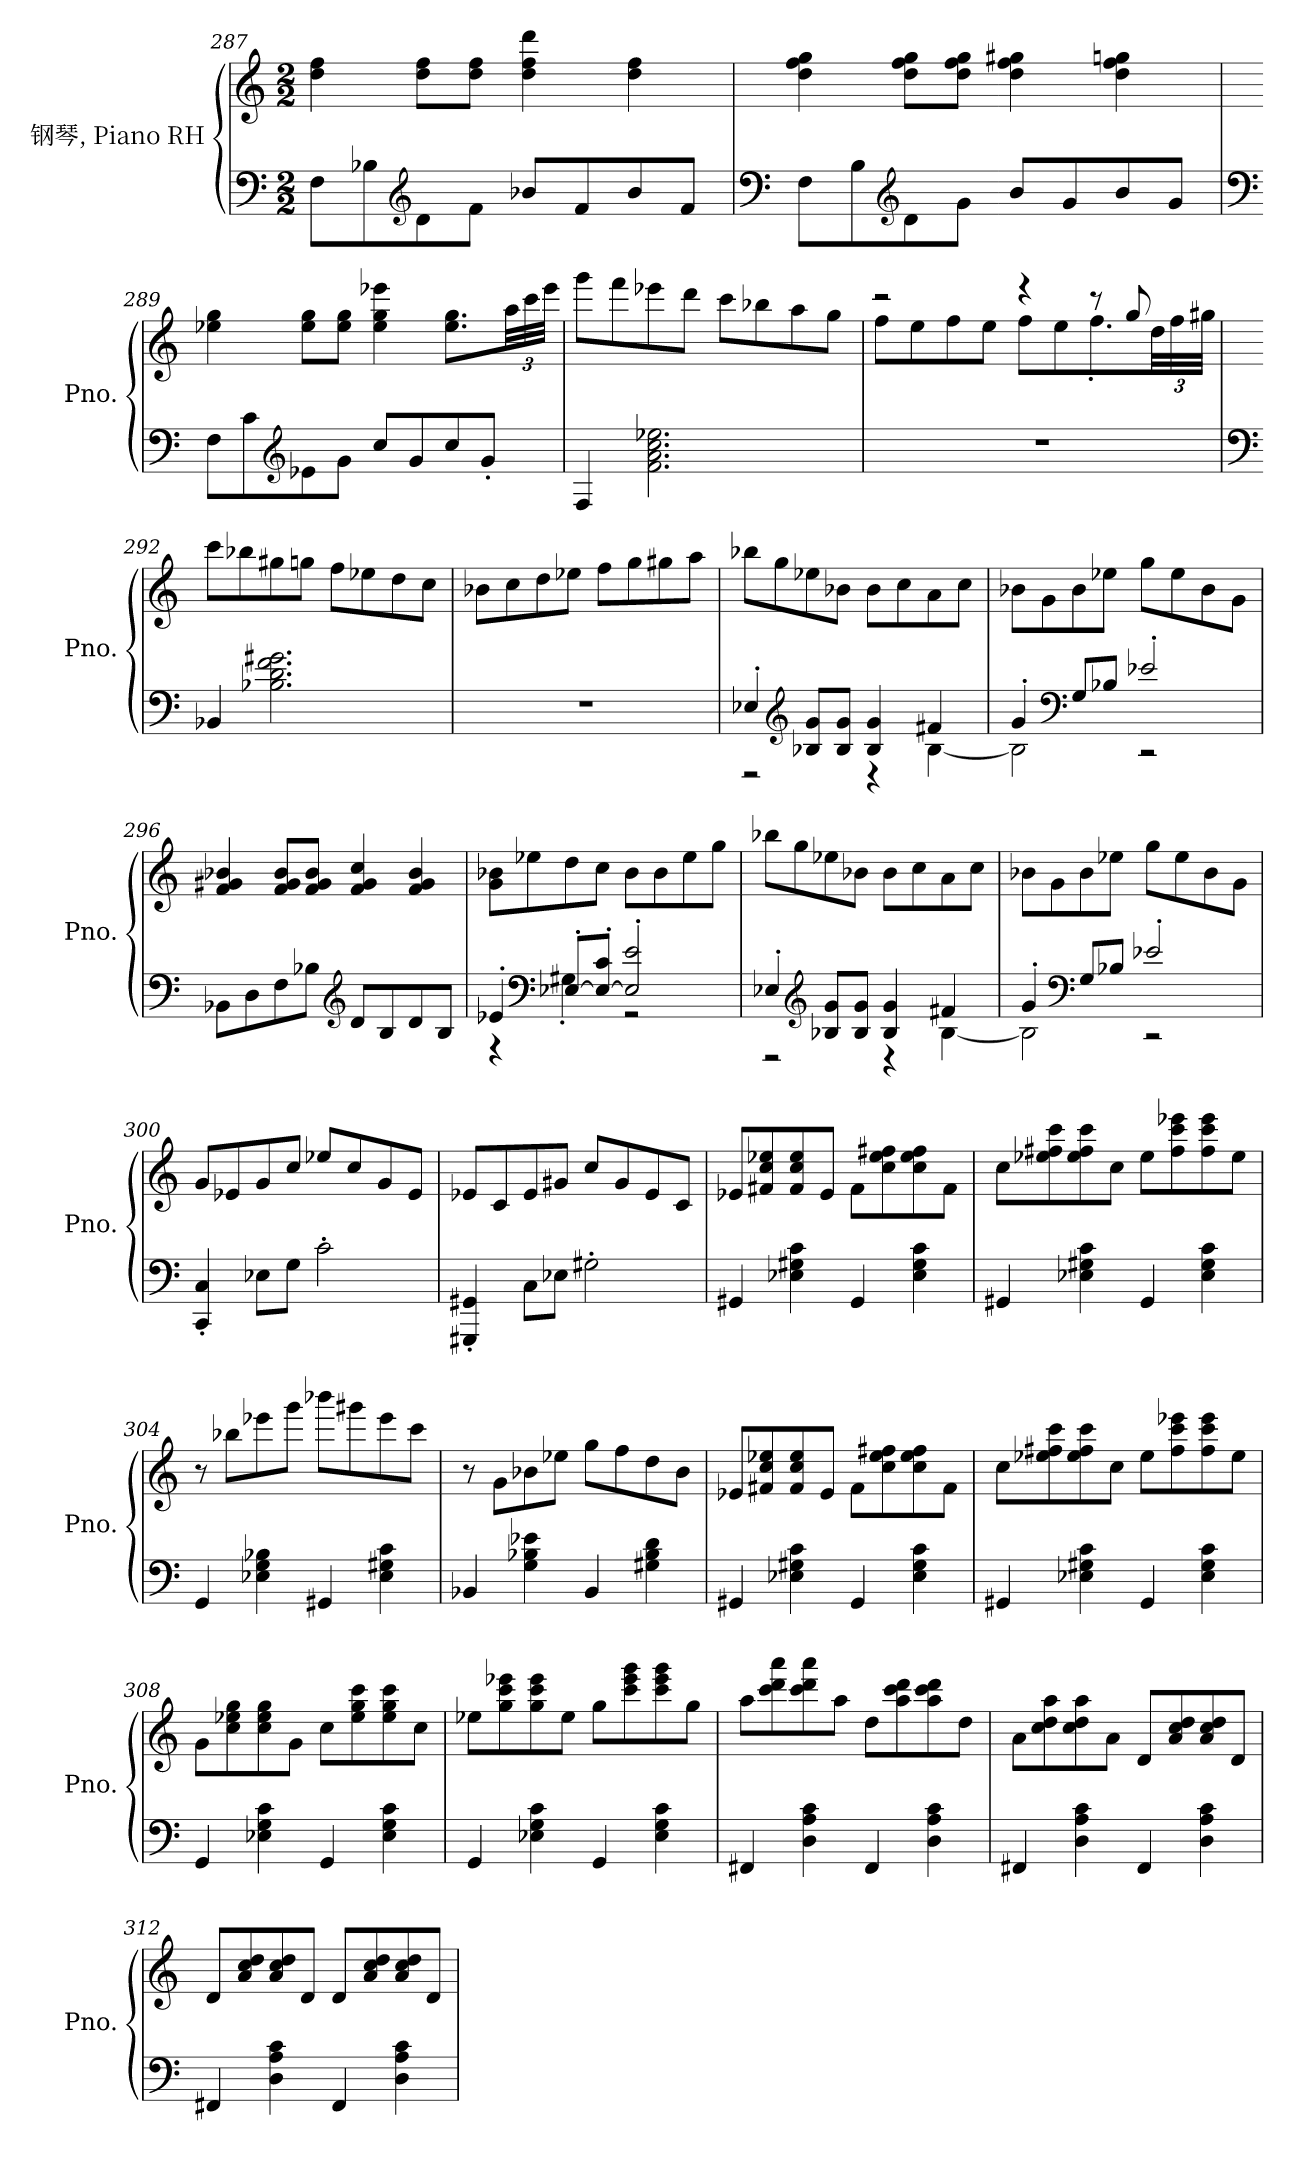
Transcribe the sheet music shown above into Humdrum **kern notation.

**kern	**kern
*part1	*part1
*staff2	*staff1
*I"钢琴, Piano RH	*
*I'Pno.	*
*clefF4	*clefG2
*k[]	*k[]
*M2/2	*M2/2
=287	=287
8F\L	4dd\ 4ff\
8B-X\	.
*clefG2	*
8d\	8dd\ 8ff\L
8f\J	8dd\ 8ff\J
8b-X/L	4dd\ 4ff\ 4ddd\
8f/	.
8b-/	4dd\ 4ff\
8f/J	.
=288	=288
*clefF4	*
8F\L	4dd\ 4ff\ 4gg\
8B\	.
*clefG2	*
*	*MM168
8d\	8dd\ 8ff\ 8gg\L
8g\J	8dd\ 8ff\ 8gg\J
8b/L	4dd\ 4ff\ 4gg#X\
8g/	.
8b/	4dd\ 4ff\ 4ggn\
8g/J	.
!!LO:LB:g=z
=289	=289
*clefF4	*
8F\L	4ee-X\ 4gg\
8c\	.
*clefG2	*
8e-X\	8ee-\ 8gg\L
8g\J	8ee-\ 8gg\J
*	*MM167
8cc/L	4ee-\ 4gg\ 4eee-X\
8g/	.
8cc/	8.ee-\ 8.gg\L
8g'/J	.
*	*Xbrackettup
.	48aa\LL
.	48ccc\
.	48eee-\JJJ
=290	=290
*	*MM166
4F/	8ggg\L
.	8fff\
2.f\ 2.a\ 2.cc\ 2.ee-X\	8eee-X\
.	8ddd\J
.	8ccc\L
.	8bb-X\
.	8aa\
.	8gg\J
=291	=291
*	*^
1r	2r	8ff\L
.	.	8ee\
.	.	8ff\
.	.	8ee\J
*	*MM161	*
.	4r	8ff\L
.	.	8ee\
.	8r	8.ff'\
*	*MM168	*
.	8gg/	.
.	.	48dd\LL
.	.	48ff\
*	*MM171	*
.	.	48gg#X\JJJ
*	*v	*v
!!LO:LB:g=z
=292	=292
*clefF4	*
4BB-X/	8ccc\L
.	8bb-X\
2.B-X\ 2.d\ 2.f\ 2.g#X\	8gg#X\
.	8ggn\J
.	8ff\L
.	8ee-X\
.	8dd\
.	8cc\J
=293	=293
1r	8b-X\L
.	8cc\
.	8dd\
.	8ee-X\J
.	8ff\L
.	8gg\
*	*MM149
.	8gg#X\
.	8aa\J
=294	=294
*^	*
4E-X'/	2r	8bb-X\L
.	.	8gg\
*clefG2	*	*
*	*	*MM159
8B-X/ 8g/L	.	8ee-X\
8B-/ 8g/J	.	8b-X\J
4B-/ 4g/	4r	8b-\L
.	.	8cc\
4f#X/	[4B-\	8a\
.	.	8cc\J
=295	=295	=295
4g'/	2B-\]	8b-X\L
.	.	8g\
*clefF4	*	*
8G/L	.	8b-\
8B-X/J	.	8ee-X\J
2e-X'/	2r	8gg\L
*	*	*MM166
.	.	8ee-\
.	.	8b-\
*	*	*MM161
.	.	8g\J
*v	*v	*
!!LO:LB:g=z
=296	=296
8BB-X\L	4f/ 4g#X/ 4b-X/
8D\	.
8F\	8f/ 8g#/ 8b-/L
8B-X\J	8f/ 8g#/ 8b-/J
*clefG2	*
8d/L	4f/ 4g#/ 4cc/
8B-/	.
8d/	4f/ 4g#/ 4b-/
8B-/J	.
=297	=297
*	*MM166
*^	*
4e-X'/	4r	8g\ 8b-X\L
.	.	8ee-X\
*clefF4	*	*
[8E-X'/L	4G#X'\	8dd\
8E-/_' 8c/'J	.	8cc\J
2E-/]' 2e-/'	2r	8b-\L
.	.	8b-\
.	.	8ee-\
.	.	8gg\J
=298	=298	=298
*	*	*MM161
4E-X'/	2r	8bb-X\L
.	.	8gg\
*clefG2	*	*
8B-X/ 8g/L	.	8ee-X\
8B-/ 8g/J	.	8b-X\J
4B-/ 4g/	4r	8b-\L
.	.	8cc\
4f#X/	[4B-\	8a\
.	.	8cc\J
!!LO:PB:g=z
=299	=299	=299
4g'/	2B-\]	8b-X\L
.	.	8g\
*clefF4	*	*
8G/L	.	8b-\
8B-X/J	.	8ee-X\J
2e-X'/	2r	8gg\L
.	.	8ee-\
.	.	8b-\
.	.	8g\J
*v	*v	*
=300	=300
4CC/' 4C/'	8g/L
.	8e-X/
8E-X\L	8g/
8G\J	8cc/J
2c'\	8ee-X/L
.	8cc/
.	8g/
.	8e-/J
=301	=301
4GGG#X/' 4GG#X/'	8e-X/L
.	8c/
8C\L	8e-/
8E-X\J	8g#X/J
2G#X'\	8cc/L
.	8g#/
.	8e-/
.	8c/J
=302	=302
4GG#X/	8e-X/L
.	8f#X/ 8cc/ 8ee-X/
*	*MM176
4E-X\ 4G#X\ 4c\	8f#/ 8cc/ 8ee-/
.	8e-/J
4GG#/	8f#\L
.	8cc\ 8ee-\ 8ff#X\
4E-\ 4G#\ 4c\	8cc\ 8ee-\ 8ff#\
.	8f#\J
!!LO:LB:g=z
=303	=303
4GG#X/	8cc\L
.	8ee-X\ 8ff#X\ 8ccc\
4E-X\ 4G#X\ 4c\	8ee-\ 8ff#\ 8ccc\
.	8cc\J
4GG#/	8ee-\L
.	8ff#\ 8ccc\ 8eee-X\
4E-\ 4G#\ 4c\	8ff#\ 8ccc\ 8eee-\
.	8ee-\J
=304	=304
4GG/	8r
.	8bb-X\L
4E-X\ 4G\ 4B-X\	8eee-X\
.	8ggg\J
*	*MM177
4GG#X/	8bbb-X\L
*	*MM175
.	8ggg#X\
4E-\ 4G#X\ 4c\	8eee-\
.	8ccc\J
=305	=305
4BB-X/	8r
*	*MM163
.	8g\L
*	*MM160
4G\ 4B-X\ 4e-X\	8b-X\
.	8ee-X\J
4BB-/	8gg\L
.	8ff\
4G#X\ 4B-\ 4d\	8dd\
.	8b-\J
!!LO:LB:g=z
=306	=306
4GG#X/	8e-X/L
.	8f#X/ 8cc/ 8ee-X/
4E-X\ 4G#X\ 4c\	8f#/ 8cc/ 8ee-/
*	*MM175
.	8e-/J
4GG#/	8f#\L
*	*MM180
.	8cc\ 8ee-\ 8ff#X\
4E-\ 4G#\ 4c\	8cc\ 8ee-\ 8ff#\
.	8f#\J
=307	=307
4GG#X/	8cc\L
.	8ee-X\ 8ff#X\ 8ccc\
*	*MM178
4E-X\ 4G#X\ 4c\	8ee-\ 8ff#\ 8ccc\
.	8cc\J
4GG#/	8ee-\L
.	8ff#\ 8ccc\ 8eee-X\
4E-\ 4G#\ 4c\	8ff#\ 8ccc\ 8eee-\
.	8ee-\J
=308	=308
*	*MM122
4GG/	8g\L
.	8cc\ 8ee-X\ 8gg\
4E-X\ 4G\ 4c\	8cc\ 8ee-\ 8gg\
.	8g\J
4GG/	8cc\L
.	8ee-\ 8gg\ 8ccc\
*	*MM180
4E-\ 4G\ 4c\	8ee-\ 8gg\ 8ccc\
.	8cc\J
=309	=309
4GG/	8ee-X\L
.	8gg\ 8ccc\ 8eee-X\
4E-X\ 4G\ 4c\	8gg\ 8ccc\ 8eee-\
.	8ee-\J
4GG/	8gg\L
.	8ccc\ 8eee-\ 8ggg\
4E-\ 4G\ 4c\	8ccc\ 8eee-\ 8ggg\
.	8gg\J
!!LO:LB:g=z
=310	=310
*	*MM166
4FF#X/	8aa\L
.	8ccc\ 8ddd\ 8aaa\
4D\ 4A\ 4c\	8ccc\ 8ddd\ 8aaa\
.	8aa\J
4FF#/	8dd\L
.	8aa\ 8ccc\ 8ddd\
*	*MM160
4D\ 4A\ 4c\	8aa\ 8ccc\ 8ddd\
.	8dd\J
=311	=311
*	*MM159
4FF#X/	8a\L
.	8cc\ 8dd\ 8aa\
4D\ 4A\ 4c\	8cc\ 8dd\ 8aa\
.	8a\J
4FF#/	8d/L
.	8a/ 8cc/ 8dd/
4D\ 4A\ 4c\	8a/ 8cc/ 8dd/
.	8d/J
=312	=312
4FF#X/	8d/L
*	*MM145
.	8a/ 8cc/ 8dd/
*	*MM143
4D\ 4A\ 4c\	8a/ 8cc/ 8dd/
*	*MM139
.	8d/J
4FF#/	8d/L
.	8a/ 8cc/ 8dd/
4D\ 4A\ 4c\	8a/ 8cc/ 8dd/
.	8d/J
=	=
*-	*-
